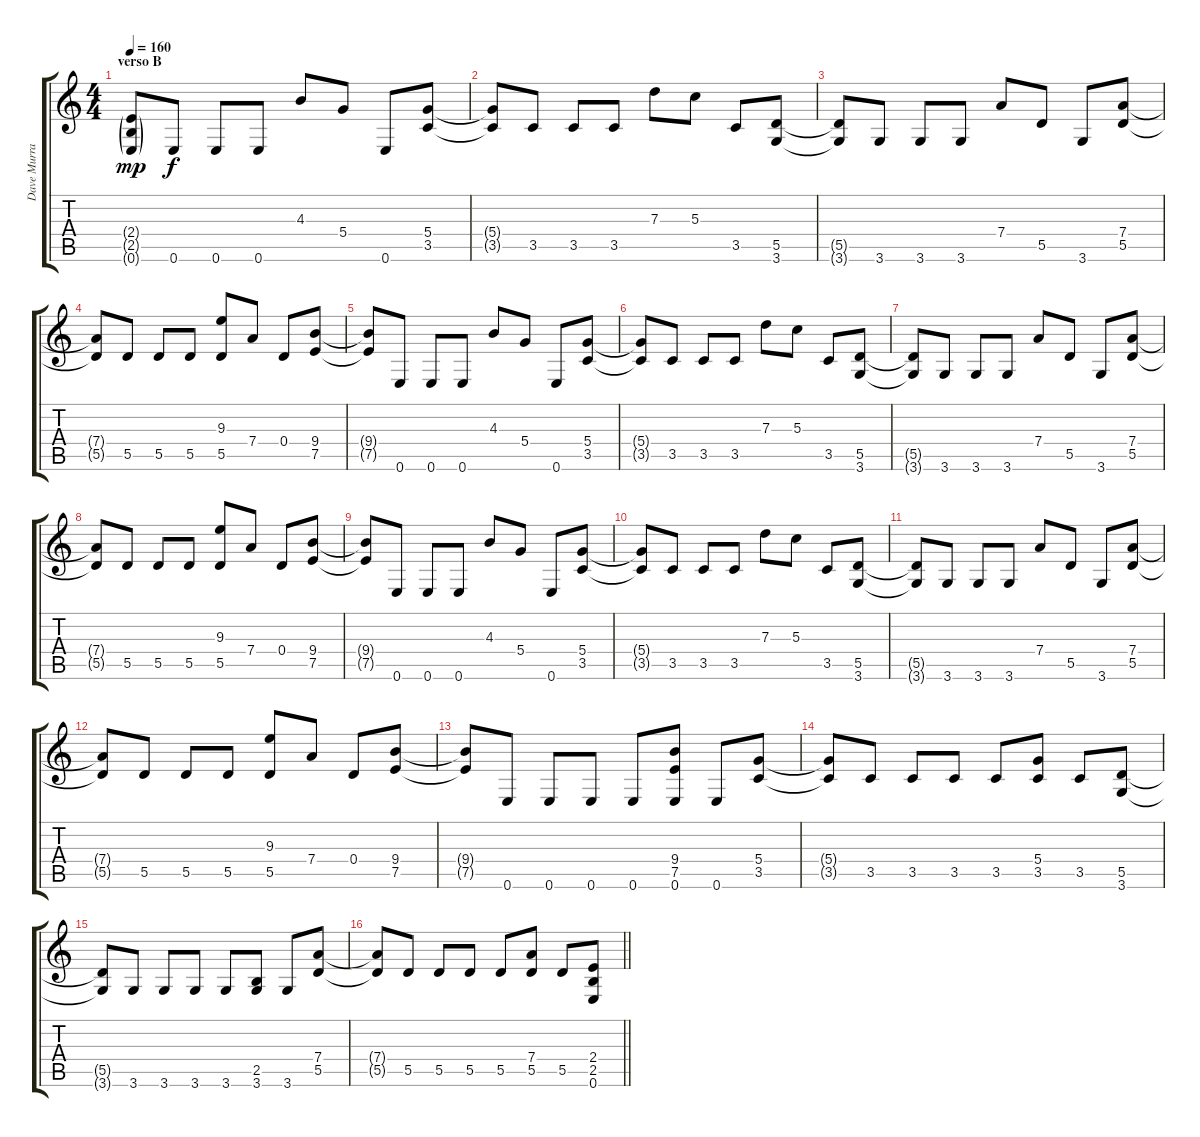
\track ("Dave Murray" "Dave Murra") {instrument distortionguitar}
\staff {score tabs}
\tuning (E4 B3 G3 D3 A2 E2) {hide}
\ts (4 4)
\section ("" "verso B")
\tempo 160
\clef g2
\ks c
(2.4{g} 2.5{g} 0.6{g}).8{dy mp} 0.6.8{dy f} 0.6.8 0.6.8 4.3.8 5.4.8 0.6.8 (5.4 3.5).8 |
(5.4{t} 3.5{t}).8 3.5.8 3.5.8 3.5.8 7.3.8 5.3.8 3.5.8 (5.5 3.6).8 |
(5.5{t} 3.6{t}).8 3.6.8 3.6.8 3.6.8 7.4.8 5.5.8 3.6.8 (7.4 5.5).8 |
(7.4{t} 5.5{t}).8 5.5.8 5.5.8 5.5.8 (9.3 5.5).8 7.4.8 0.4.8 (9.4 7.5).8 |
(9.4{t} 7.5{t}).8 0.6.8 0.6.8 0.6.8 4.3.8 5.4.8 0.6.8 (5.4 3.5).8 |
(5.4{t} 3.5{t}).8 3.5.8 3.5.8 3.5.8 7.3.8 5.3.8 3.5.8 (5.5 3.6).8 |
(5.5{t} 3.6{t}).8 3.6.8 3.6.8 3.6.8 7.4.8 5.5.8 3.6.8 (7.4 5.5).8 |
(7.4{t} 5.5{t}).8 5.5.8 5.5.8 5.5.8 (9.3 5.5).8 7.4.8 0.4.8 (9.4 7.5).8 |
(9.4{t} 7.5{t}).8 0.6.8 0.6.8 0.6.8 4.3.8 5.4.8 0.6.8 (5.4 3.5).8 |
(5.4{t} 3.5{t}).8 3.5.8 3.5.8 3.5.8 7.3.8 5.3.8 3.5.8 (5.5 3.6).8 |
(5.5{t} 3.6{t}).8 3.6.8 3.6.8 3.6.8 7.4.8 5.5.8 3.6.8 (7.4 5.5).8 |
(7.4{t} 5.5{t}).8 5.5.8 5.5.8 5.5.8 (9.3 5.5).8 7.4.8 0.4.8 (9.4 7.5).8 |
(9.4{t} 7.5{t}).8 0.6.8 0.6.8 0.6.8 0.6.8 (9.4 7.5 0.6).8 0.6.8 (5.4 3.5).8 |
(5.4{t} 3.5{t}).8 3.5.8 3.5.8 3.5.8 3.5.8 (5.4 3.5).8 3.5.8 (5.5 3.6).8 |
(5.5{t} 3.6{t}).8 3.6.8 3.6.8 3.6.8 3.6.8 (2.5 3.6).8 3.6.8 (7.4 5.5).8 |
\barLineRight lightlight
(7.4{t} 5.5{t}).8 5.5.8 5.5.8 5.5.8 5.5.8 (7.4 5.5).8 5.5.8 (2.4 2.5 0.6).8
